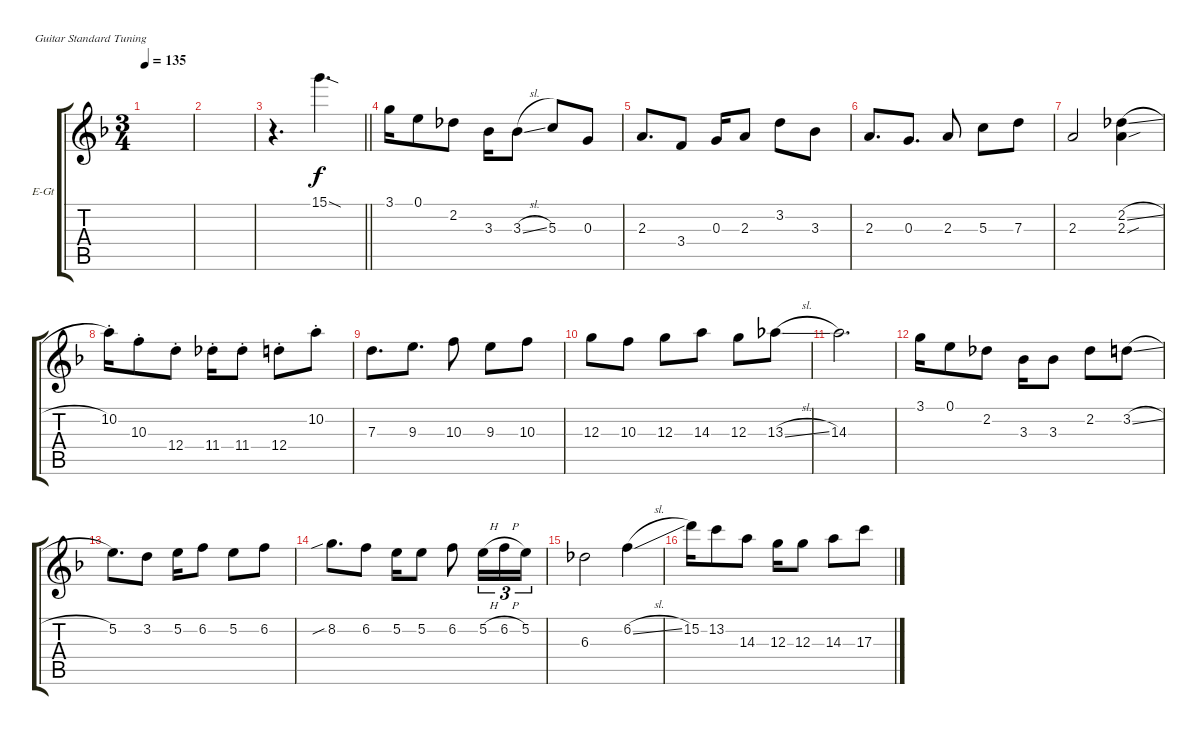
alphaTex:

\bracketExtendMode groupsimilarinstruments
\firstSystemTrackNameOrientation horizontal
\otherSystemsTrackNameOrientation horizontal
\track ("guitar solo R (Artur Potemkin)" "E-Gt") {instrument electricguitarclean}
\staff {score tabs}
\tuning (E4 B3 G3 D3 A2 E2)
\ts (3 4)
\tempo 135
\clef g2
\scale
0.333333
\ks dminor
|
\scale
0.333333 |
\scale
0.333333
\barLineRight lightlight
r.4{d} 15.1{sod}.4{d} |
\section ("" "")
\scale
0.333333 3.1.16 0.1.8 2.2.8 3.3.16 3.3{sl}.8 5.3.8 0.3.8 |
\scale
0.333333 2.3.8{d} 3.4.8 0.3.16 2.3.8 3.2.8 3.3.8 |
\scale
0.333333 2.3.8{d} 0.3.8{d} 2.3.8 5.3.8 7.3.8 |
\scale
0.333333 2.3.2 (2.2{sl} 2.3{sou}).4 |
\scale
0.333333 10.2{st}.16 10.3{st}.8 12.4{st}.8 11.4{st}.16 11.4{st}.8 12.4{st}.8 10.2{st}.8 |
\scale
0.333333 7.3.8{d} 9.3.8{d} 10.3.8 9.3.8 10.3.8 |
\scale
0.333333 12.3.8 10.3.8 12.3.8 14.3.8 12.3.8 13.3{sl}.8 |
\scale
0.333333 14.3.2{d} |
\scale
0.333333 3.1.16 0.1.8 2.2.8 3.3.16 3.3.8 2.2.8 3.2{sl}.8 |
\scale
0.333333 5.2.8{d} 3.2.8 5.2.16 6.2.8 5.2.8 6.2.8 |
\scale
0.333333 8.2{sib}.8{d} 6.2.8 5.2.16 5.2.8 6.2.8 5.2{h}.16{tu (3 2)} 6.2{h}.16{tu (3 2)} 5.2.16{tu (3 2)} |
\scale
0.333333 6.3.2 6.2{sl}.4 |
\scale
0.333333 15.2.16 13.2.8 14.3.8 12.3.16 12.3.8 14.3.8 17.3.8
